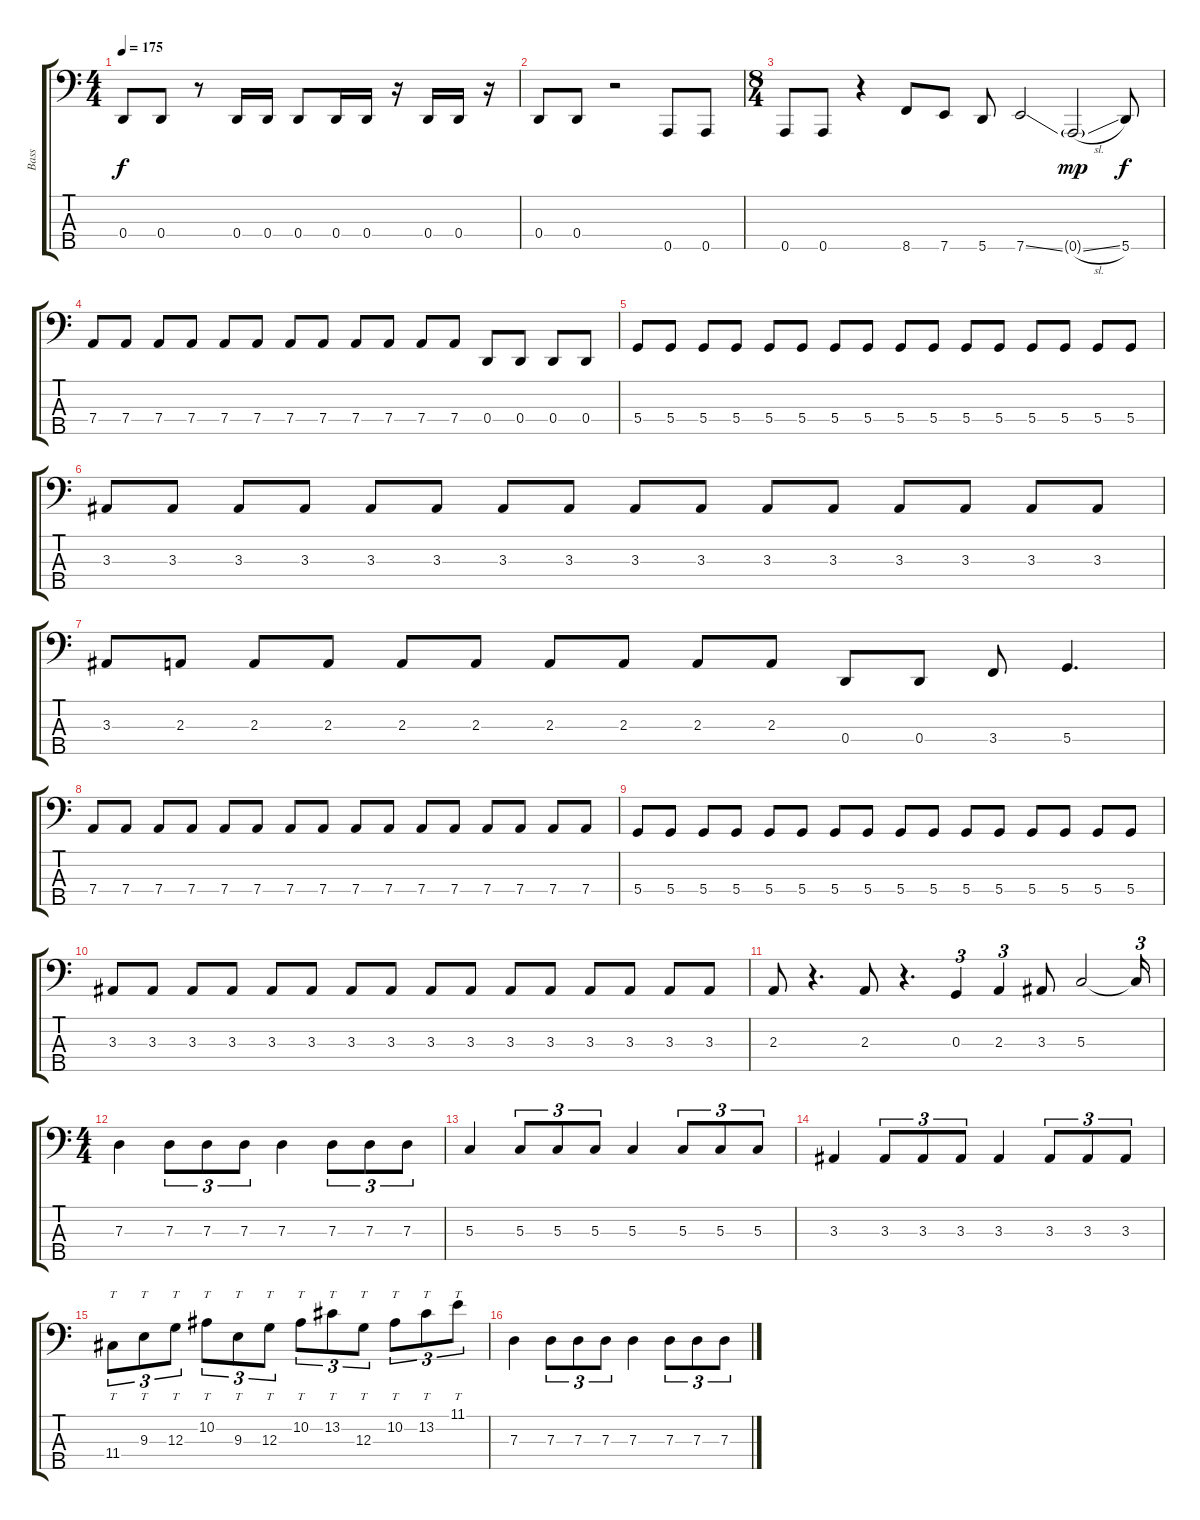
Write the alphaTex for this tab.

\track ("Bass" "Bass") {instrument electricbasspick}
\staff {score tabs}
\tuning (F2 C2 G1 D1 A0) {hide}
\ts (4 4)
\tempo 175
\clef f4
\ks c
0.4.8{dy f} 0.4.8 r.8 0.4.16 0.4.16 0.4.8 0.4.16 0.4.16 r.16 0.4.16 0.4.16 r.16 |
0.4.8 0.4.8 r.2 0.5.8 0.5.8 |
\ts (8 4)
0.5.8 0.5.8 r.4 8.5.8 7.5.8 5.5.8 7.5{ss}.2 0.5{sl g}.2{dy mp} 5.5.8{dy f} |
7.4.8 7.4.8 7.4.8 7.4.8 7.4.8 7.4.8 7.4.8 7.4.8 7.4.8 7.4.8 7.4.8 7.4.8 0.4.8 0.4.8 0.4.8 0.4.8 |
5.4.8 5.4.8 5.4.8 5.4.8 5.4.8 5.4.8 5.4.8 5.4.8 5.4.8 5.4.8 5.4.8 5.4.8 5.4.8 5.4.8 5.4.8 5.4.8 |
3.3.8 3.3.8 3.3.8 3.3.8 3.3.8 3.3.8 3.3.8 3.3.8 3.3.8 3.3.8 3.3.8 3.3.8 3.3.8 3.3.8 3.3.8 3.3.8 |
3.3.8 2.3.8 2.3.8 2.3.8 2.3.8 2.3.8 2.3.8 2.3.8 2.3.8 2.3.8 0.4.8 0.4.8 3.4.8 5.4.4{d} |
7.4.8 7.4.8 7.4.8 7.4.8 7.4.8 7.4.8 7.4.8 7.4.8 7.4.8 7.4.8 7.4.8 7.4.8 7.4.8 7.4.8 7.4.8 7.4.8 |
5.4.8 5.4.8 5.4.8 5.4.8 5.4.8 5.4.8 5.4.8 5.4.8 5.4.8 5.4.8 5.4.8 5.4.8 5.4.8 5.4.8 5.4.8 5.4.8 |
3.3.8 3.3.8 3.3.8 3.3.8 3.3.8 3.3.8 3.3.8 3.3.8 3.3.8 3.3.8 3.3.8 3.3.8 3.3.8 3.3.8 3.3.8 3.3.8 |
2.3.8 r.4{d} 2.3.8 r.4{d} 0.3.4{tu (3 2)} 2.3.4{tu (3 2)} 3.3.8 5.3.2 5.3{t}.16{tu (3 2)} |
\ts (4 4)
7.3.4 7.3.8{tu (3 2)} 7.3.8{tu (3 2)} 7.3.8{tu (3 2)} 7.3.4 7.3.8{tu (3 2)} 7.3.8{tu (3 2)} 7.3.8{tu (3 2)} |
5.3.4 5.3.8{tu (3 2)} 5.3.8{tu (3 2)} 5.3.8{tu (3 2)} 5.3.4 5.3.8{tu (3 2)} 5.3.8{tu (3 2)} 5.3.8{tu (3 2)} |
3.3.4 3.3.8{tu (3 2)} 3.3.8{tu (3 2)} 3.3.8{tu (3 2)} 3.3.4 3.3.8{tu (3 2)} 3.3.8{tu (3 2)} 3.3.8{tu (3 2)} |
11.4.8{tt tu (3 2)} 9.3.8{tt tu (3 2)} 12.3.8{tt tu (3 2)} 10.2.8{tt tu (3 2)} 9.3.8{tt tu (3 2)} 12.3.8{tt tu (3 2)} 10.2.8{tt tu (3 2)} 13.2.8{tt tu (3 2)} 12.3.8{tt tu (3 2)} 10.2.8{tt tu (3 2)} 13.2.8{tt tu (3 2)} 11.1.8{tt tu (3 2)} |
7.3.4 7.3.8{tu (3 2)} 7.3.8{tu (3 2)} 7.3.8{tu (3 2)} 7.3.4 7.3.8{tu (3 2)} 7.3.8{tu (3 2)} 7.3.8{tu (3 2)}
